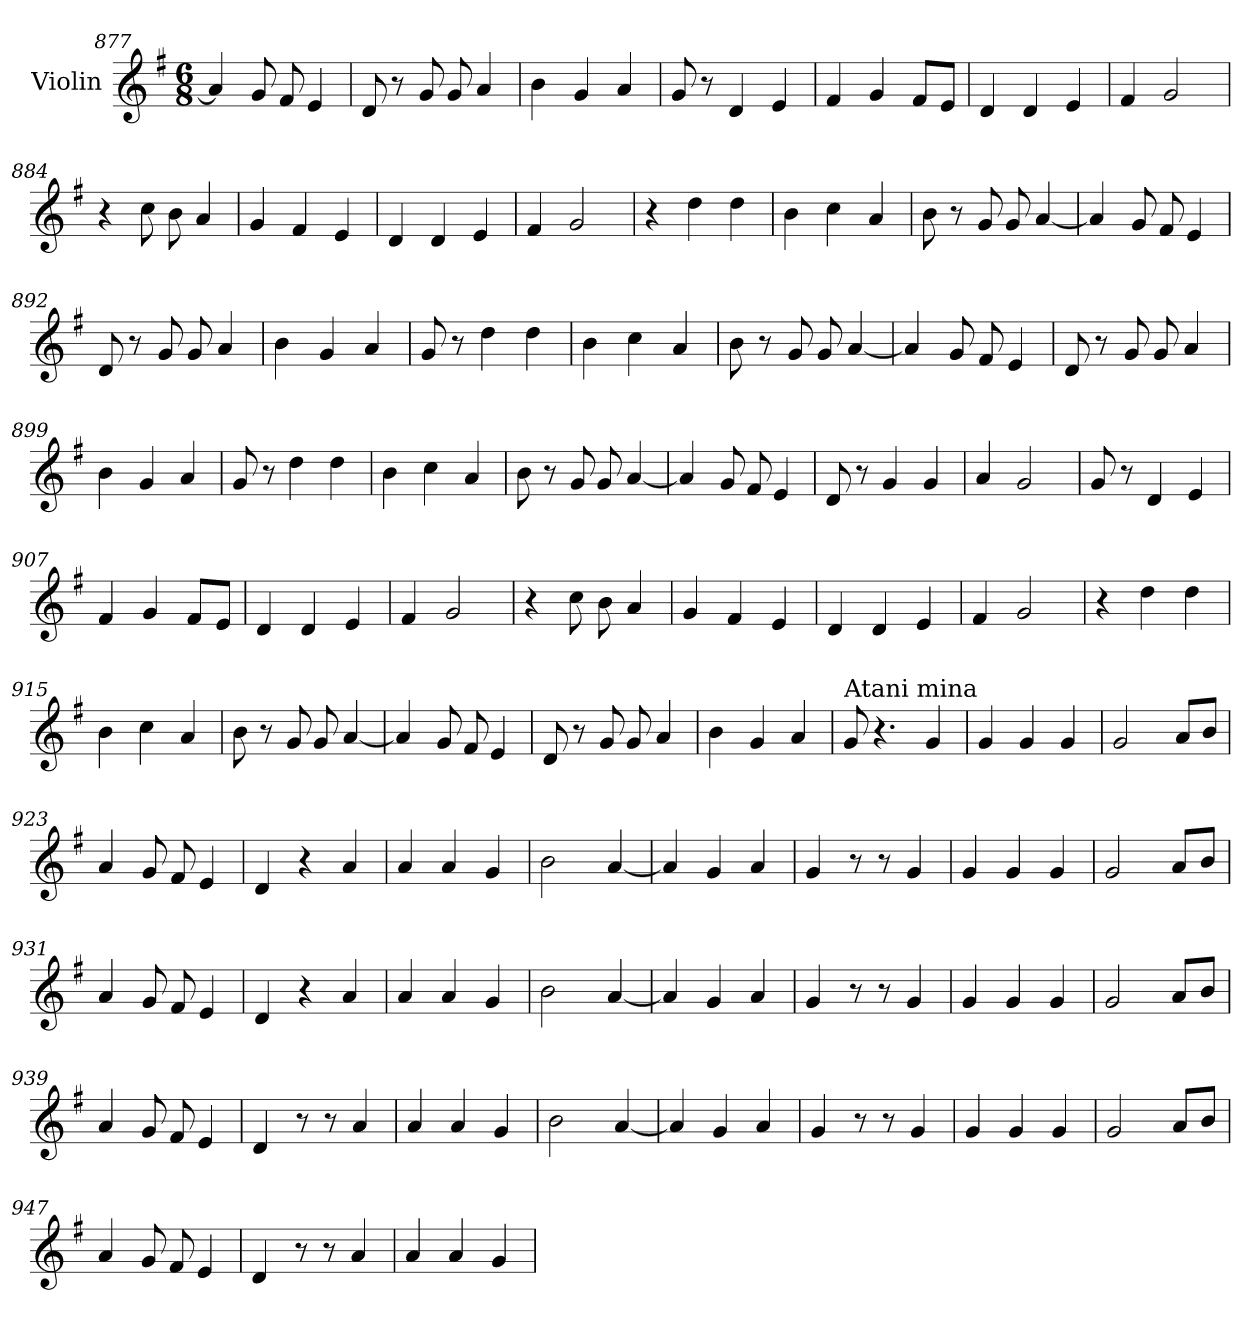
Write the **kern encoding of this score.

**kern
*part1
*staff1
*I"Violin
*clefG2
*k[f#]
*G:
*M6/8
=877
4a/]
8g/
8f#/
4e/
=878
8d/
8r
8g/
8g/
4a/
=879
4b\
4g/
4a/
!!LO:PB:g=z
=880
8g/
8r
4d/
4e/
=881
4f#/
4g/
8f#/L
8e/J
=882
4d/
4d/
4e/
=883
4f#/
2g/
=884
4r
8cc\
8b\
4a/
=885
4g/
4f#/
4e/
=886
4d/
4d/
4e/
!!LO:LB:g=z
=887
4f#/
2g/
=888
4r
4dd\
4dd\
=889
4b\
4cc\
4a/
=890
8b\
8r
8g/
8g/
[4a/
=891
4a/]
8g/
8f#/
4e/
=892
8d/
8r
8g/
8g/
4a/
=893
4b\
4g/
4a/
!!LO:LB:g=z
=894
8g/
8r
4dd\
4dd\
=895
4b\
4cc\
4a/
=896
8b\
8r
8g/
8g/
[4a/
=897
4a/]
8g/
8f#/
4e/
=898
8d/
8r
8g/
8g/
4a/
=899
4b\
4g/
4a/
!!LO:LB:g=z
=900
8g/
8r
4dd\
4dd\
=901
4b\
4cc\
4a/
=902
8b\
8r
8g/
8g/
[4a/
=903
4a/]
8g/
8f#/
4e/
=904
8d/
8r
4g/
4g/
=905
4a/
2g/
=906
8g/
8r
4d/
4e/
!!LO:LB:g=z
=907
4f#/
4g/
8f#/L
8e/J
=908
4d/
4d/
4e/
=909
4f#/
2g/
=910
4r
8cc\
8b\
4a/
=911
4g/
4f#/
4e/
=912
4d/
4d/
4e/
=913
4f#/
2g/
!!LO:LB:g=z
=914
4r
4dd\
4dd\
=915
4b\
4cc\
4a/
=916
8b\
8r
8g/
8g/
[4a/
=917
4a/]
8g/
8f#/
4e/
=918
8d/
8r
8g/
8g/
4a/
=919
4b\
4g/
4a/
!!LO:LB:g=z
=920
*MM180
!LO:TX:a:t=Atani mina
8g/
4.r
4g/
=921
4g/
4g/
4g/
=922
2g/
8a/L
8b/J
=923
4a/
8g/
8f#/
4e/
=924
4d/
4r
4a/
=925
4a/
4a/
4g/
=926
2b\
[4a/
!!LO:LB:g=z
=927
4a/]
4g/
4a/
=928
4g/
8r
8r
4g/
=929
4g/
4g/
4g/
=930
2g/
8a/L
8b/J
=931
4a/
8g/
8f#/
4e/
=932
4d/
4r
4a/
=933
4a/
4a/
4g/
!!LO:PB:g=z
=934
2b\
[4a/
=935
4a/]
4g/
4a/
=936
4g/
8r
8r
4g/
=937
4g/
4g/
4g/
=938
2g/
8a/L
8b/J
=939
4a/
8g/
8f#/
4e/
=940
4d/
8r
8r
4a/
!!LO:LB:g=z
=941
4a/
4a/
4g/
=942
2b\
[4a/
=943
4a/]
4g/
4a/
=944
4g/
8r
8r
4g/
=945
4g/
4g/
4g/
=946
2g/
8a/L
8b/J
=947
4a/
8g/
8f#/
4e/
!!LO:LB:g=z
=948
4d/
8r
8r
4a/
=949
4a/
4a/
4g/
=
*-
